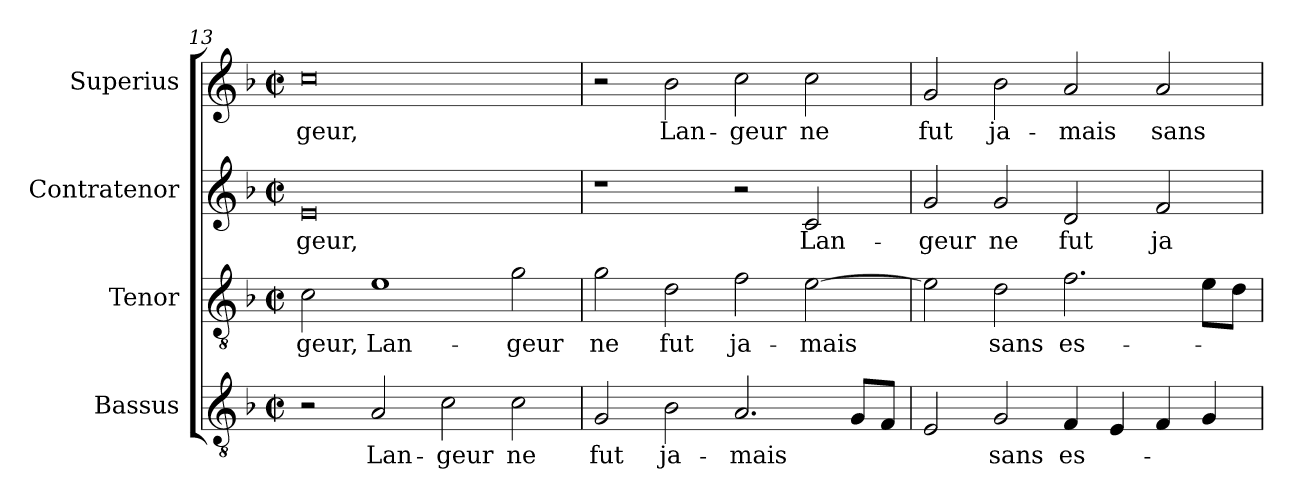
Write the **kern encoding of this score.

**kern	**text	**kern	**text	**kern	**text	**kern	**text
*part4	*part4	*part3	*part3	*part2	*part2	*part1	*part1
*staff4	*staff4	*staff3	*staff3	*staff2	*staff2	*staff1	*staff1
*I"Bassus	*	*I"Tenor	*	*I"Contratenor	*	*I"Superius	*
*	*	*I'T.	*	*	*	*I'S.	*
*clefGv2	*	*clefGv2	*	*clefG2	*	*clefG2	*
*k[b-]	*	*k[b-]	*	*k[b-]	*	*k[b-]	*
*F:	*	*F:	*	*F:	*	*F:	*
*M2/2	*	*M2/2	*	*M2/2	*	*M2/2	*
*met(c|)	*	*met(c|)	*	*met(c|)	*	*met(c|)	*
=13	=13	=13	=13	=13	=13	=13	=13
2r	.	2c\	-geur,	0e/	-geur,	0cc\	-geur,
2A/	Lan-	1e\	Lan-	.	.	.	.
2c\	-geur	.	.	.	.	.	.
2c\	ne	2g\	-geur	.	.	.	.
=14	=14	=14	=14	=14	=14	=14	=14
2G/	fut	2g\	ne	1r	.	2r	.
2B-\	ja-	2d\	fut	.	.	2b-\	Lan-
2.A/	-mais	2f\	ja-	2r	.	2cc\	-geur
.	.	[2e\	-mais	2c/	Lan-	2cc\	ne
8G/L	.	.	.	.	.	.	.
8F/J	.	.	.	.	.	.	.
=15	=15	=15	=15	=15	=15	=15	=15
2E/	.	2e\]	.	2g/	-geur	2g/	fut
2G/	sans	2d\	sans	2g/	ne	2b-\	ja-
4F/	es-	2.f\	es-	2d/	fut	2a/	-mais
4E/	.	.	.	.	.	.	.
4F/	.	.	.	2f/	ja-	2a/	sans
4G/	.	8e\L	.	.	.	.	.
.	.	8d\J	.	.	.	.	.
=	=	=	=	=	=	=	=
*-	*-	*-	*-	*-	*-	*-	*-
